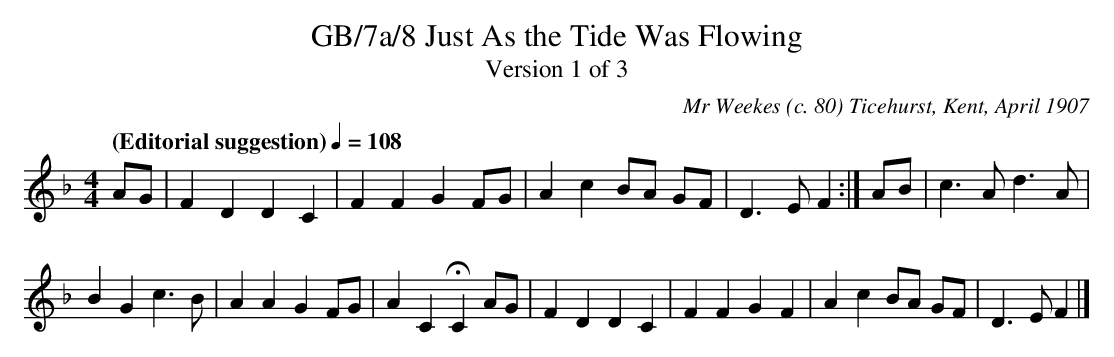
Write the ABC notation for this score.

X:1
T:GB/7a/8 Just As the Tide Was Flowing
T:Version 1 of 3
C:Mr Weekes (c. 80) Ticehurst, Kent, April 1907
L:1/8
Q:"(Editorial suggestion)" 1/4=108
M:4/4
K:F
AG | F2 D2 D2 C2 | F2 F2 G2 FG | A2 c2 BA GF | D3 E F2 :| AB | c3 A d3 A |
B2 G2 c3 B | A2 A2 G2 FG | A2 C2 HC2 AG | F2 D2 D2 C2 | F2 F2 G2 F2 | A2 c2 BA GF | D3 E F2 |]
